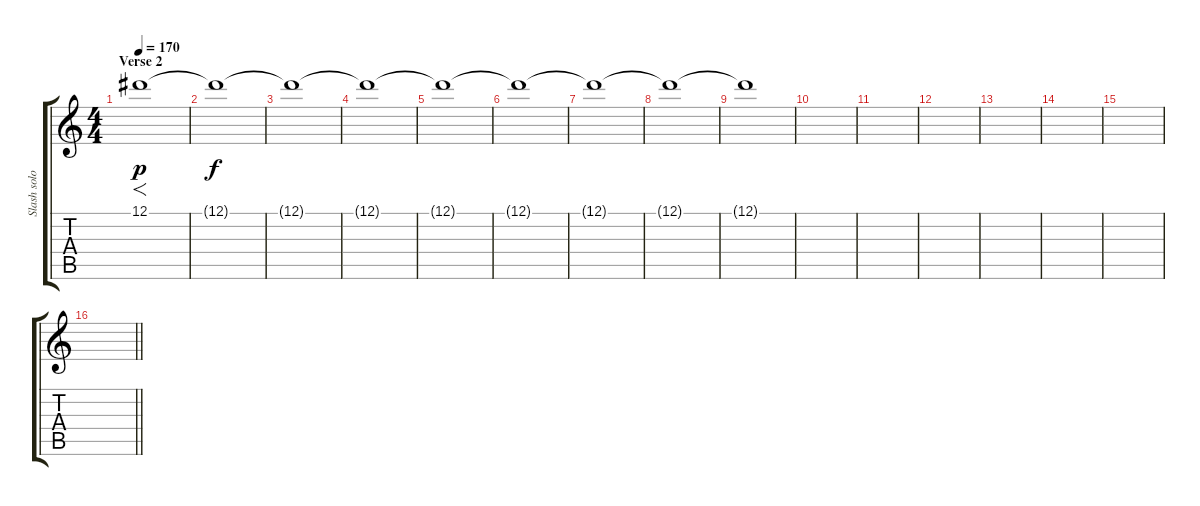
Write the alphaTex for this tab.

\track ("Slash solo" "Slash solo") {instrument distortionguitar}
\staff {score tabs}
\tuning (Eb4 Bb3 Gb3 Db3 Ab2 Eb2) {hide}
\ts (4 4)
\section ("" "Verse 2")
\tempo 170
\clef g2
\ks c
12.1.1{f dy p volume 12 instrument piccolo} |
12.1{t}.1{dy f} |
12.1{t}.1 |
12.1{t}.1 |
12.1{t}.1 |
12.1{t}.1 |
12.1{t}.1{volume 2} |
12.1{t}.1 |
12.1{t}.1 |
|
|
|
|
|
|
\barLineRight lightlight
